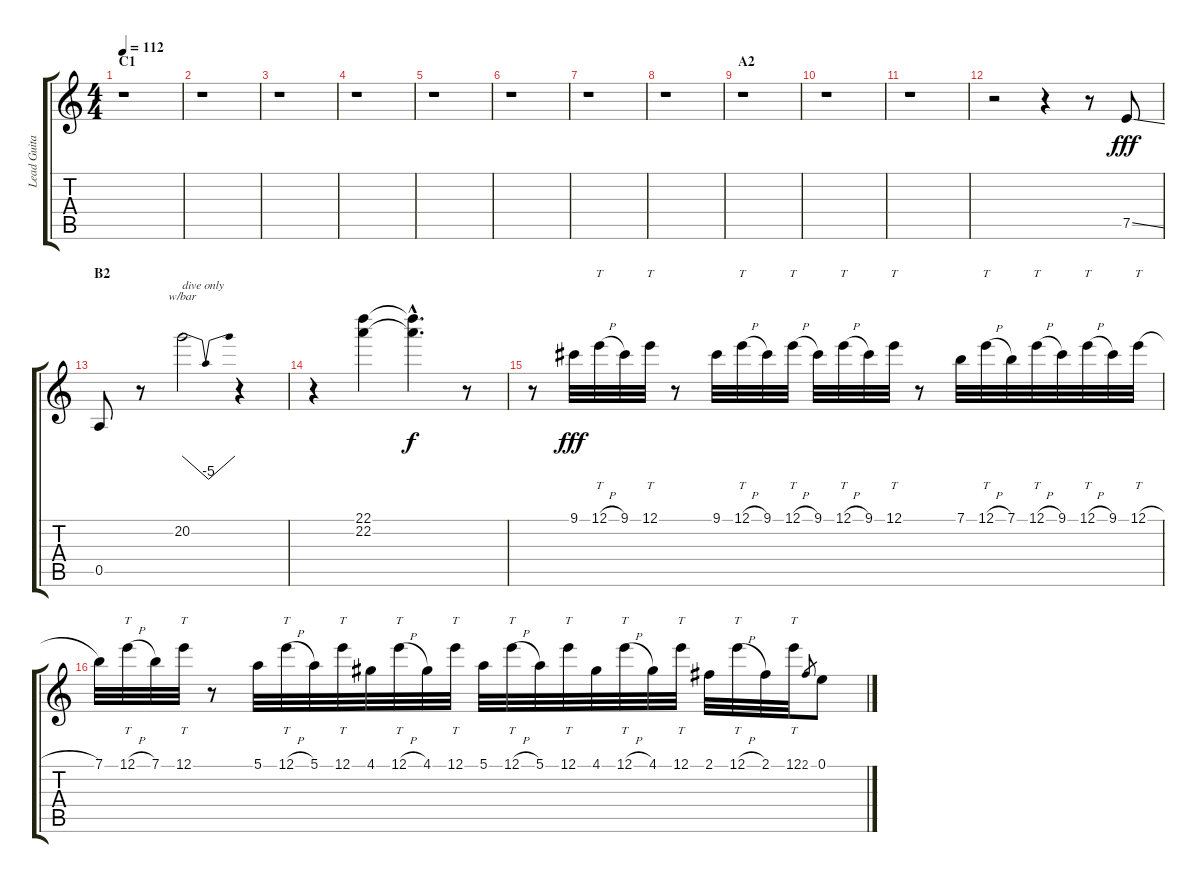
\track ("Lead Guitar 2" "Lead Guita") {instrument distortionguitar}
\staff {score tabs}
\tuning (E4 B3 G3 D3 A2 E2) {hide}
\ts (4 4)
\section ("" "C1")
\tempo 112
\clef g2
\ks c
r.1{dy fff} |
r.1 |
r.1 |
r.1 |
r.1 |
r.1 |
r.1 |
r.1 |
\section ("" "A2")
r.1 |
r.1 |
r.1 |
r.2 r.4 r.8 7.5{ss}.8 |
\section ("" "B2")
0.5.8 r.8 20.2.2{tbe (dip default 0 0 30 -20 60 0) txt "dive only"} r.4 |
r.4 (22.1 22.2).4 (22.1{hac t} 22.2{hac t}).4{d dy f} r.8 |
r.8 9.1.32{dy fff} 12.1{h}.32{tt} 9.1.32 12.1.32{tt} r.8 9.1.32 12.1{h}.32{tt} 9.1.32 12.1{h}.32{tt} 9.1.32 12.1{h}.32{tt} 9.1.32 12.1.32{tt} r.8 7.1.32 12.1{h}.32{tt} 7.1.32 12.1{h}.32{tt} 9.1.32 12.1{h}.32{tt} 9.1.32 12.1{h}.32{tt} |
7.1.32 12.1{h}.32{tt} 7.1.32 12.1.32{tt} r.8 5.1.32 12.1{h}.32{tt} 5.1.32 12.1.32{tt} 4.1.32 12.1{h}.32{tt} 4.1.32 12.1.32{tt} 5.1.32 12.1{h}.32{tt} 5.1.32 12.1.32{tt} 4.1.32 12.1{h}.32{tt} 4.1.32 12.1.32{tt} 2.1.32 12.1{h}.32{tt} 2.1.32 12.1.32{tt} 2.1.8{gr} 0.1.8
